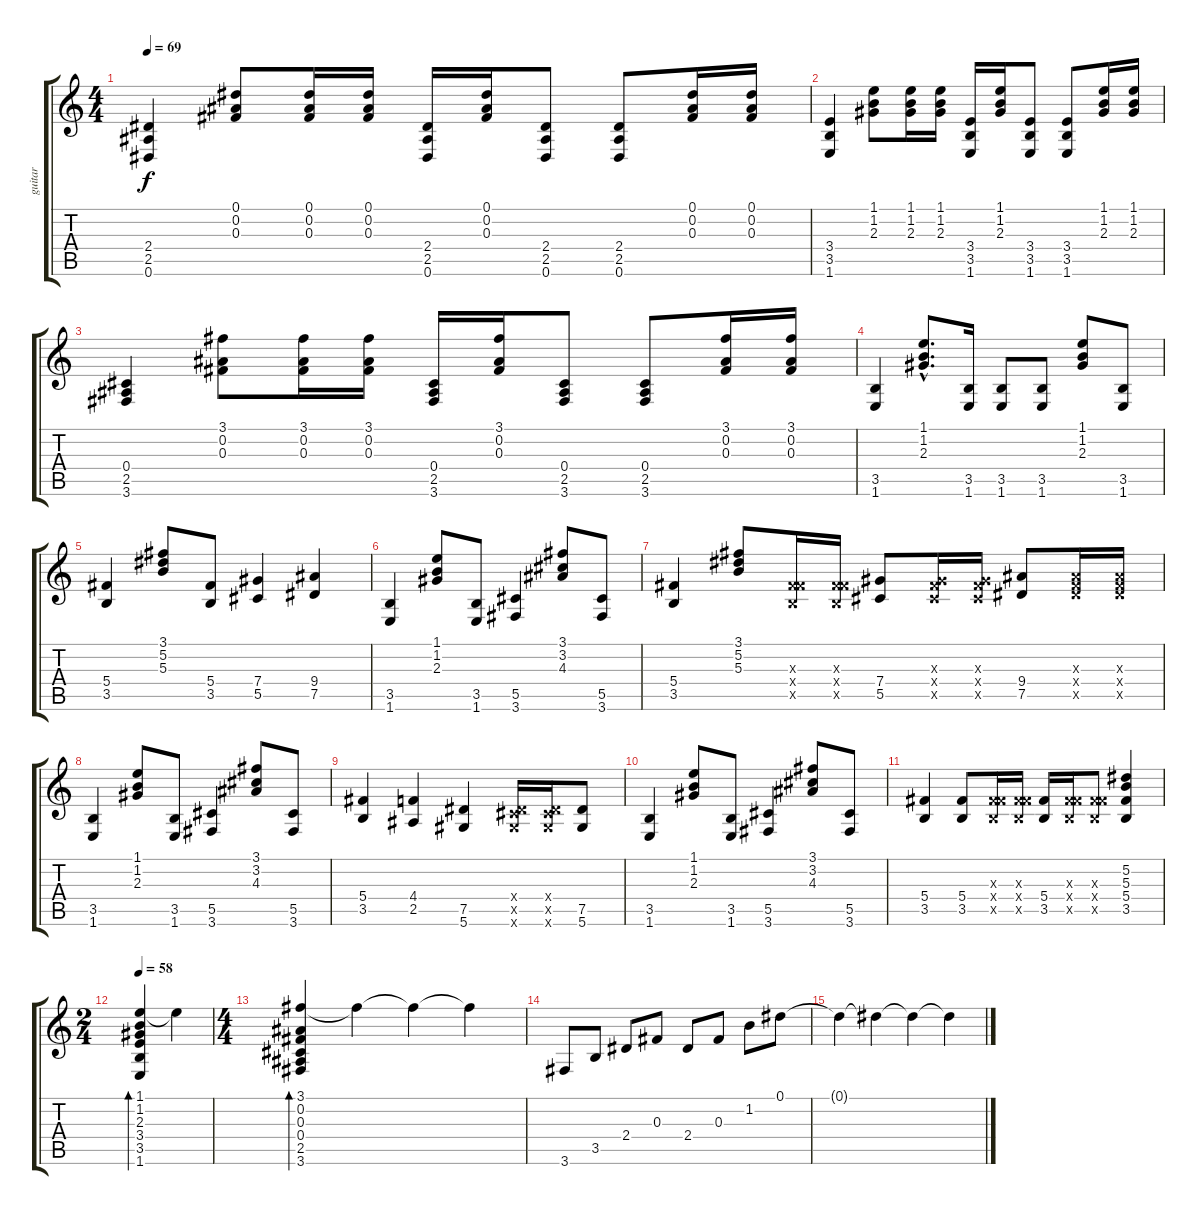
\track ("guitar" "guitar") {instrument acousticguitarsteel}
\staff {score tabs}
\tuning (Eb4 Bb3 Gb3 Db3 Ab2 Eb2) {hide}
\ts (4 4)
\tempo 69
\clef g2
\ks c
(2.4 2.5 0.6).4{dy f} (0.1 0.2 0.3).8 (0.1 0.2 0.3).16 (0.1 0.2 0.3).16 (2.4 2.5 0.6).16 (0.1 0.2 0.3).16 (2.4 2.5 0.6).8 (2.4 2.5 0.6).8 (0.1 0.2 0.3).16 (0.1 0.2 0.3).16 |
(3.4 3.5 1.6).4 (1.1 1.2 2.3).8 (1.1 1.2 2.3).16 (1.1 1.2 2.3).16 (3.4 3.5 1.6).16 (1.1 1.2 2.3).16 (3.4 3.5 1.6).8 (3.4 3.5 1.6).8 (1.1 1.2 2.3).16 (1.1 1.2 2.3).16 |
(0.4 2.5 3.6).4 (3.1 0.2 0.3).8 (3.1 0.2 0.3).16 (3.1 0.2 0.3).16 (0.4 2.5 3.6).16 (3.1 0.2 0.3).16 (0.4 2.5 3.6).8 (0.4 2.5 3.6).8 (3.1 0.2 0.3).16 (3.1 0.2 0.3).16 |
(3.5 1.6).4 (1.1{hac} 1.2{hac} 2.3{hac}).8{d} (3.5 1.6).16 (3.5 1.6).8 (3.5 1.6).8 (1.1 1.2 2.3).8 (3.5 1.6).8 |
(5.4 3.5).4 (3.1 5.2 5.3).8 (5.4 3.5).8 (7.4 5.5).4 (9.4 7.5).4 |
(3.5 1.6).4 (1.1 1.2 2.3).8 (3.5 1.6).8 (5.5 3.6).4 (3.1 3.2 4.3).8 (5.5 3.6).8 |
(5.4 3.5).4 (3.1 5.2 5.3).8 (0.3{x} 5.4{x} 3.5{x}).16 (0.3{x} 5.4{x} 3.5{x}).16 (7.4 5.5).8 (0.3{x} 7.4{x} 5.5{x}).16 (0.3{x} 7.4{x} 5.5{x}).16 (9.4 7.5).8 (0.3{x} 9.4{x} 7.5{x}).16 (0.3{x} 9.4{x} 7.5{x}).16 |
(3.5 1.6).4 (1.1 1.2 2.3).8 (3.5 1.6).8 (5.5 3.6).4 (3.1 3.2 4.3).8 (5.5 3.6).8 |
(5.4 3.5).4 (4.4 2.5).4 (7.5 5.6).4 (0.4{x} 7.5{x} 5.6{x}).16 (0.4{x} 7.5{x} 5.6{x}).16 (7.5 5.6).8 |
(3.5 1.6).4 (1.1 1.2 2.3).8 (3.5 1.6).8 (5.5 3.6).4 (3.1 3.2 4.3).8 (5.5 3.6).8 |
(5.4 3.5).4 (5.4 3.5).8 (0.3{x} 5.4{x} 3.5{x}).16 (0.3{x} 5.4{x} 3.5{x}).16 (5.4 3.5).16 (0.3{x} 5.4{x} 3.5{x}).16 (0.3{x} 5.4{x} 3.5{x}).8 (5.2 5.3 5.4 3.5).4 |
\ts (2 4)
\tempo 58
(1.1 1.2 2.3 3.4 3.5 1.6).4{bd 480 volume 11 instrument acousticguitarsteel} 1.1{t}.4 |
\ts (4 4)
(3.1 0.2 0.3 0.4 2.5 3.6).4{bd 480} 3.1{t}.4 3.1{t}.4 3.1{t}.4 |
3.6.8 3.5.8 2.4.8 0.3.8 2.4.8 0.3.8 1.2.8 0.1.8 |
0.1{t}.4 0.1{t}.4 0.1{t}.4 0.1{t}.4
